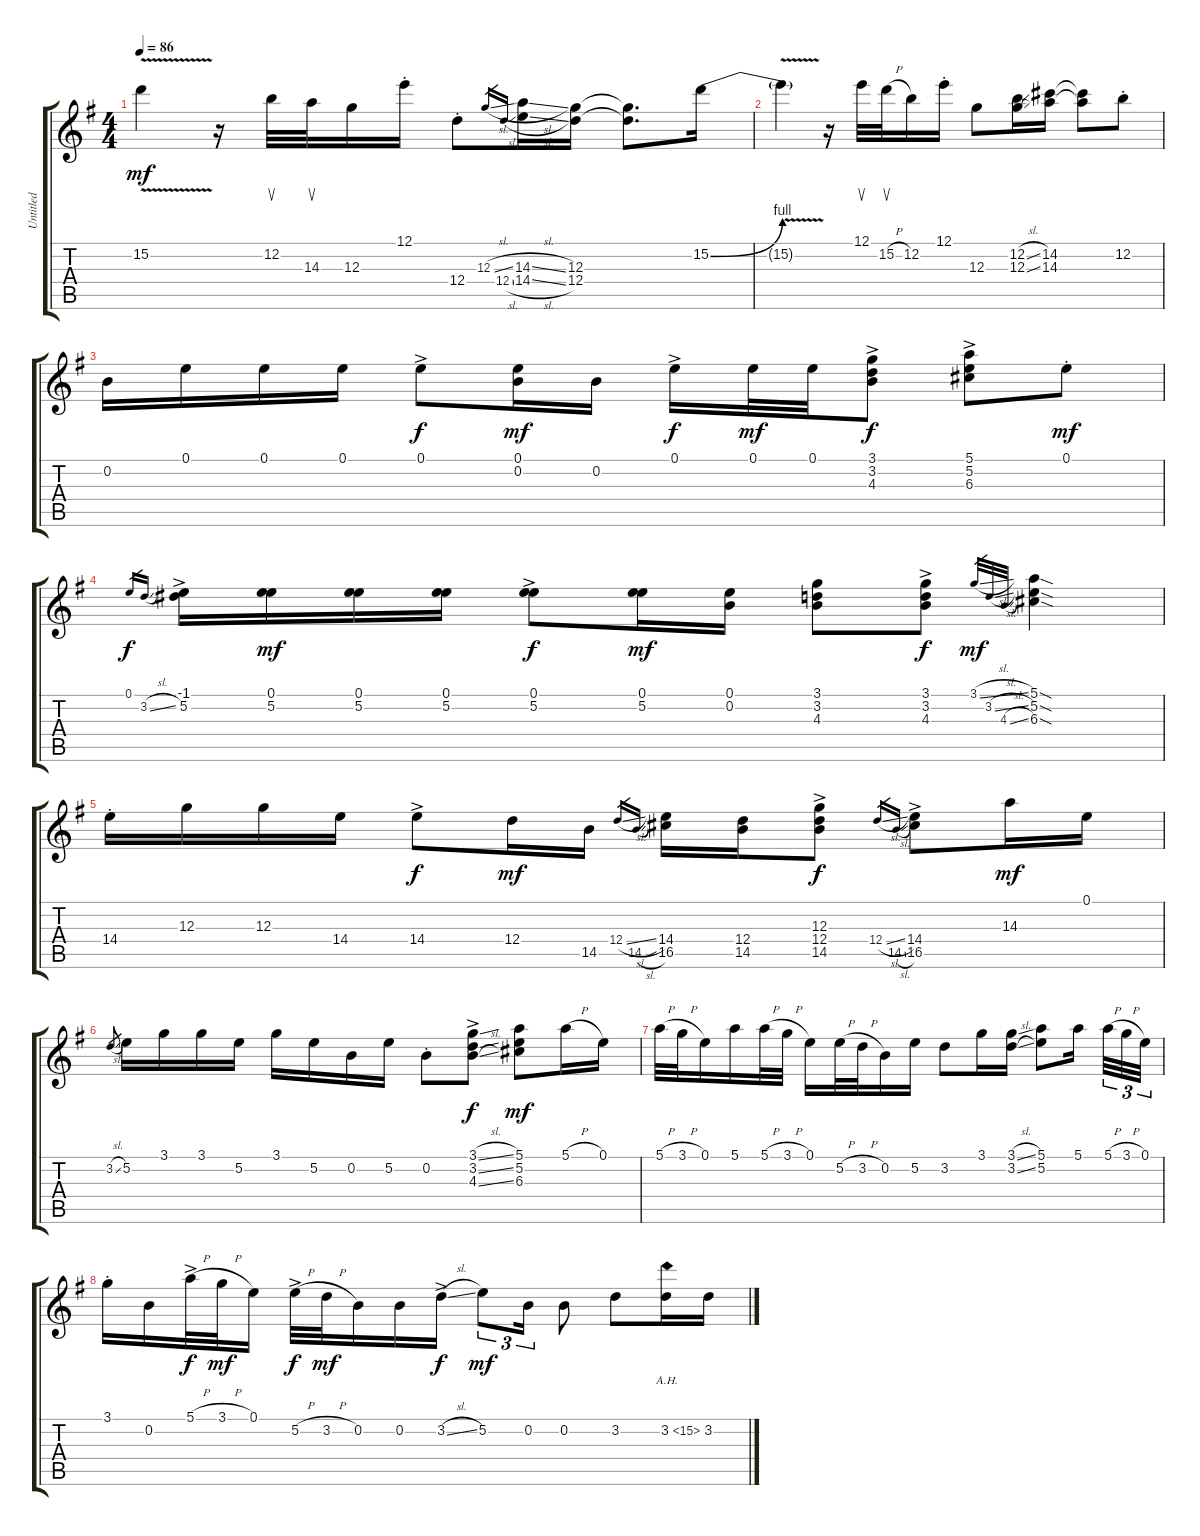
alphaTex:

\track ("Untitled" "Untitled") {instrument distortionguitar}
\staff {score tabs}
\tuning (E4 B3 G3 D3 A2 E2) {hide}
\ts (4 4)
\tempo 86
\clef g2
\ks g
15.2{v t}.4{dy mf} r.16 12.2.32{su} 14.3.32{su} 12.3.16 12.1{st}.16 12.4{st}.8 12.3{sl}.16{gr} 12.4{sl}.16{gr} (14.3{sl} 14.4{sl}).16 (12.3 12.4).16 (12.3{t} 12.4{t}).8{d} 15.2{be (bend 0 0 60 4)}.16 |
15.2{v t}.4 r.16 12.1.32{su} 15.2{h}.32{su} 12.2.16 12.1{st}.16 12.3.8 (12.2{sl} 12.3{sl}).16 (14.2 14.3).16 (14.2{t} 14.3{t}).8 12.2{st}.8 |
0.2.16 0.1.16 0.1.16 0.1.16 0.1{ac}.8{dy f} (0.1 0.2).16{dy mf} 0.2.16 0.1{ac}.16{dy f} 0.1.32{dy mf} 0.1.32 (3.1{ac} 3.2{ac} 4.3{ac}).8{dy f} (5.1{ac} 5.2{ac} 6.3{ac}).8 0.1{st}.8{dy mf} |
0.1.16{gr dy f} 3.2{sl}.16{gr} (-1.1 5.2{ac}).16 (0.1 5.2).16{dy mf} (0.1 5.2).16 (0.1 5.2).16 (0.1{ac} 5.2{ac}).8{dy f} (0.1 5.2).16{dy mf} (0.1 0.2).16 (3.1 3.2 4.3).8 (3.1{ac} 3.2{ac} 4.3{ac}).8{dy f} 3.1{sl}.32{gr dy mf} 3.2{sl}.32{gr} 4.3{sl}.32{gr} (5.1{sod} 5.2{sod} 6.3{sod}).4 |
14.4{st}.16 12.3.16 12.3.16 14.4.16 14.4{ac}.8{dy f} 12.4.16{dy mf} 14.5.16 12.4{sl}.16{gr} 14.5{sl}.16{gr} (14.4 16.5).16 (12.4 14.5).16 (12.3{ac} 12.4{ac} 14.5{ac}).8{dy f} 12.4{sl}.16{gr} 14.5{sl}.16{gr} (14.4{ac} 16.5{ac}).8 14.3.16{dy mf} 0.1.16 |
3.2{sl}.8{gr} 5.2.16 3.1.16 3.1.16 5.2.16 3.1.16 5.2.16 0.2.16 5.2.16 0.2{st}.8 (3.1{sl ac} 3.2{sl ac} 4.3{sl ac}).8{dy f} (5.1 5.2 6.3).8{dy mf} 5.1{h}.16 0.1.16 |
5.1{h}.32 3.1{h}.32 0.1.16 5.1.16 5.1{h}.32 3.1{h}.32 0.1.16 5.2{h}.32 3.2{h}.32 0.2.16 5.2.16 3.2.8 3.1.16 (3.1{sl} 3.2{sl}).16 (5.1 5.2).8 5.1.16{beam splitsecondary} 5.1{h}.32{tu (3 2)} 3.1{h}.32{tu (3 2)} 0.1.32{tu (3 2)} |
3.1{st}.16 0.2.16 5.1{h ac}.32{dy f} 3.1{h}.32{dy mf} 0.1.16 5.2{h ac}.32{dy f} 3.2{h}.32{dy mf} 0.2.16 0.2.16 3.2{sl ac}.16{dy f} 5.2.8{tu (3 2) dy mf} 0.2.16{tu (3 2)} 0.2.8 3.2.8 3.2{ah 12}.16 3.2{h}.16
